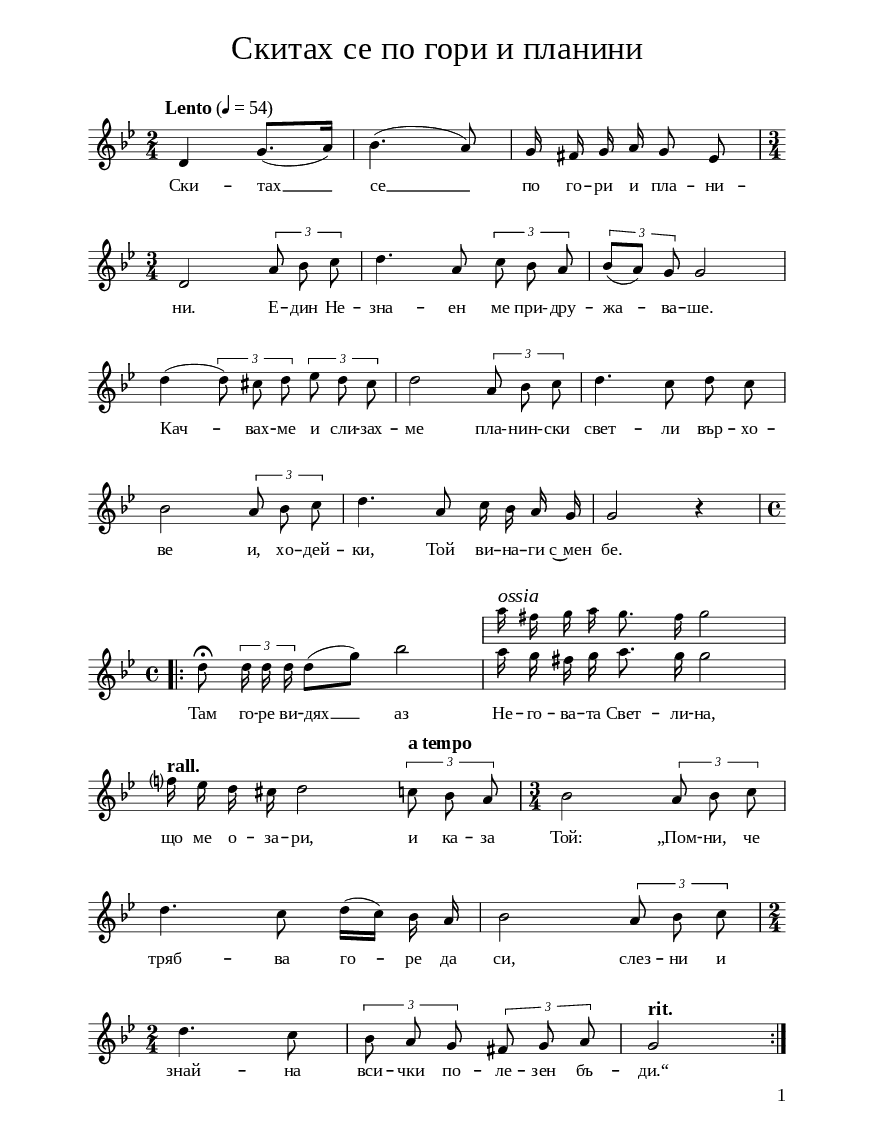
\version "2.24.2"

\include "include/globals.ily"

\bookpart {
  \label #'ref133
  \tocItem \markup "Скитах се по гори и планини"
  \include "include/bookpart-paper.ily"
  \score {
    \include "include/score-layout.ily"

    \new Staff = main \relative c' {
      \clef treble
      \key g \minor
      \time 2/4
      \tempoFunc "Lento" 4 "54"
      \autoBeamOff
      d4  g8. (  [a16] ) | % 2
      bes4. (  a8 ) | % 3
      g16  fis16  g16  a16  g8
      es8 \break | % 4
      \time 3/4  | % 4
      d2
      \tupletUp \times 2/3  {
        a'8   bes8  c8
      }
      | % 5
      d4.  a8
      \times 2/3  {
        c8   bes8  a8
      }
      | % 6

      \times 2/3  {
        \stemUp bes8 (   [a8] )  g8
      } \stemNeutral
      g2 \break | % 7
      d'4 (
      \times 2/3  {
        d8 )   cis8  d8
      }

      \times 2/3  {
        es8   d8  cis8
      }
      | % 8
      d2
      \times 2/3  {
        a8   bes8  c8
      }
      | % 9
      d4.  c8  d8  c8 \break
      |
      bes2
      \times 2/3  {
        a8   bes8  c8
      }
      | % 11
      d4.  a8  c16  bes16
      a16  g16 | % 12
      g2 r4    \bar ".|:-|"
      | % 13
      \time 4/4  | % 13
      d'8 ^\fermata
      \times 2/3  {
        d16  d16  d16 ]
      }
      d8 ( [  g8 ) ]  bes2 | % 14

      <<
        {a16  g16  fis16  g16 a8.  g16  g2}

        \new Staff \with {
          \override VerticalAxisGroup.default-staff-staff-spacing =
          #'((basic-distance . 4.5)
             (padding . -10))
          \remove "Time_signature_engraver"
          alignAboveContext = #"main"
          fontSize = #-1
          \override StaffSymbol.staff-space = #(magstep -4)
          \override StaffSymbol.thickness = #(magstep -4)
          firstClef = ##f
        }
        {\autoBeamOff a16 ^\markup { \huge \italic "ossia"} fis16 g a g8. fis16 g2}
      >>
      \break | % 15

      \tempo "rall." f?16 es16
      d16  cis16  d2
      \times 2/3  {
        \tempo "a tempo" c8 bes8
        a8
      }
      | % 16
      \time 3/4  | % 16
      bes2
      \times 2/3  {
        a8  bes8  c8
      }
      \break | % 17
      d4.  c8  d16 ( [  c16
      ) ]  bes16  a16 | % 18
      bes2
      \times 2/3  {
        a8   bes8  c8
      } \time 2/4 \break | % 19
      d4.  c8 |
      \times 2/3  {
        bes8   a8  g8
      }
      \times 2/3  {
        fis8   g8    a8
      } |
      \tempo "rit." g2
      \bar ":|."

    }

    \addlyrics {
      Ски -- тах __  се __  по го -- ри
      и пла -- ни -- ни. Е -- дин Не --
      зна -- ен ме "при-" -- дру -- жа  --
      ва -- ше. Кач -- вах -- ме и сли
      -- зах -- ме "пла-" -- "нин-" -- ски свет --
      ли вър -- хо -- ве и, хо -- дей --
      ки, Той ви -- на -- ги с~мен бе.
      Там го -- ре ви -- дях __  аз Не --
      го -- ва -- та Свет -- ли -- на, що
      ме о -- за -- ри, и ка -- за Той:
      „Пом -- ни, че тряб -- ва го --
      ре да си, слез -- ни и знай -- на
      вси -- чки по -- ле -- зен бъ --
      ди.“
    }

    \header {
      title = \titleFunc "Скитах се по гори и планини" "Skitah se po gori i planini"
    }

    \midi{}

  } % score


} % bookpart
